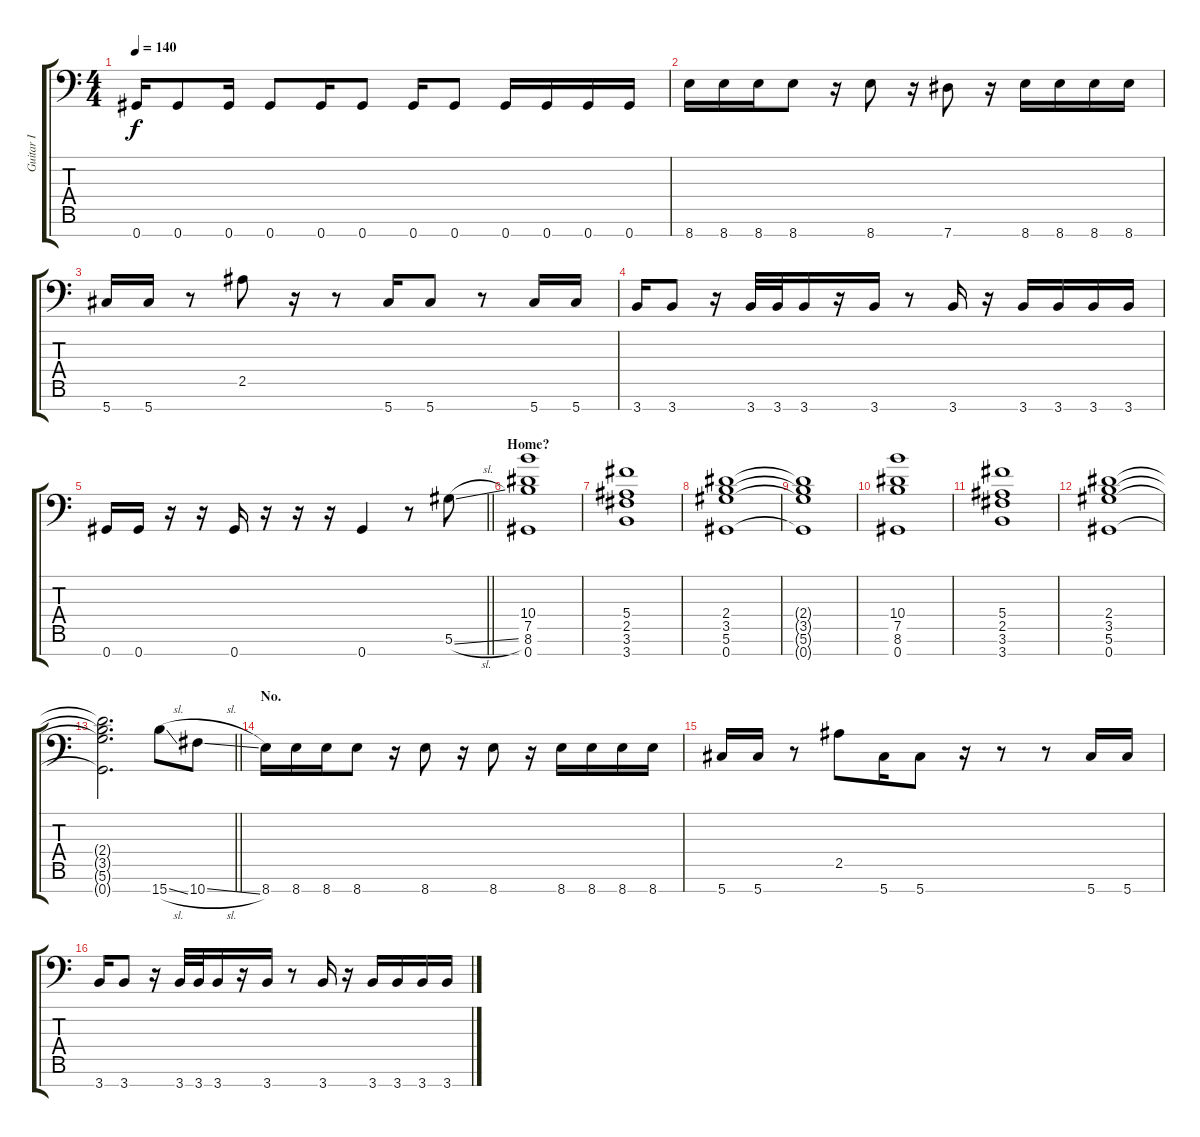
\track ("Guitar I" "Guitar I") {instrument distortionguitar}
\staff {score tabs}
\tuning (Eb4 Bb3 Gb3 Db3 Ab2 Eb2 Ab1) {hide}
\ts (4 4)
\tempo 140
\clef f4
\ks c
0.7.16{dy f} 0.7.8 0.7.16 0.7.8 0.7.16 0.7.8 0.7.16 0.7.8 0.7.16 0.7.16 0.7.16 0.7.16 |
8.7.16 8.7.16 8.7.16 8.7.8 r.16 8.7.8 r.16 7.7.8 r.16 8.7.16 8.7.16 8.7.16 8.7.16 |
5.7.16 5.7.16 r.8 2.5.8 r.16 r.8 5.7.16 5.7.8 r.8 5.7.16 5.7.16 |
3.7.16 3.7.8 r.16 3.7.32 3.7.32 3.7.16 r.16 3.7.16 r.8 3.7.16 r.16 3.7.16 3.7.16 3.7.16 3.7.16 |
\barLineRight lightlight
0.7.16 0.7.16 r.16 r.16 0.7.16 r.16 r.16 r.16 0.7.4 r.8 5.6{sl}.8 |
\section ("" "Home?")
(10.4 7.5 8.6 0.7).1 |
(5.4 2.5 3.6 3.7).1 |
(2.4 3.5 5.6 0.7).1 |
(2.4{t} 3.5{t} 5.6{t} 0.7{t}).1 |
(10.4 7.5 8.6 0.7).1 |
(5.4 2.5 3.6 3.7).1 |
(2.4 3.5 5.6 0.7).1 |
\barLineRight lightlight
(2.4{t} 3.5{t} 5.6{t} 0.7{t}).2{d} 15.7{sl}.8 10.7{sl}.8 |
\section ("" "No.")
8.7.16 8.7.16 8.7.16 8.7.8 r.16 8.7.8 r.16 8.7.8 r.16 8.7.16 8.7.16 8.7.16 8.7.16 |
5.7.16 5.7.16 r.8 2.5.8 5.7.16 5.7.8 r.16 r.8 r.8 5.7.16 5.7.16 |
3.7.16 3.7.8 r.16 3.7.32 3.7.32 3.7.16 r.16 3.7.16 r.8 3.7.16 r.16 3.7.16 3.7.16 3.7.16 3.7.16
